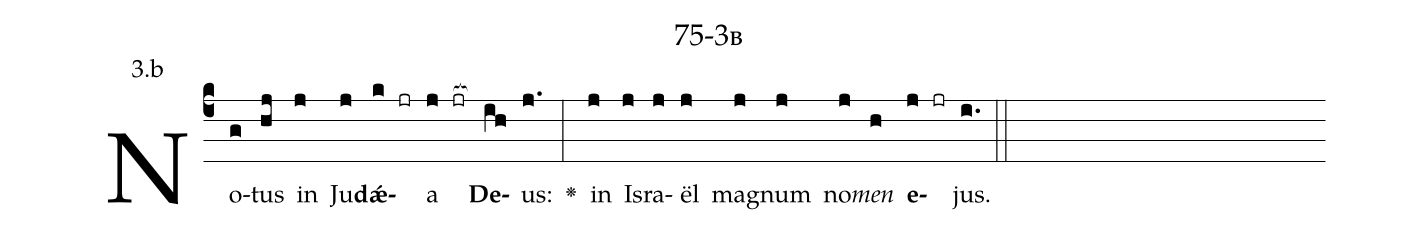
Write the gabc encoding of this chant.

name: 75-3b;
annotation: 3.b;
%%
(c4)No(g)tus(hj) in(j) Ju(j)<b>dǽ</b>(k jr)a(j jr[ocb:1{]) <b>De</b>(ih[ocb:0}])us:(j.) <v>\greheightstar</v>(:) in(j) Is(j)ra(j)ël(j) ma(j)gnum(j) no(j)<i>men</i>(h) <b>e</b>(j jr)jus.(i.) (::)


%E(j) u(j) o(j) u(h) a(j) e.(i.) (::)
